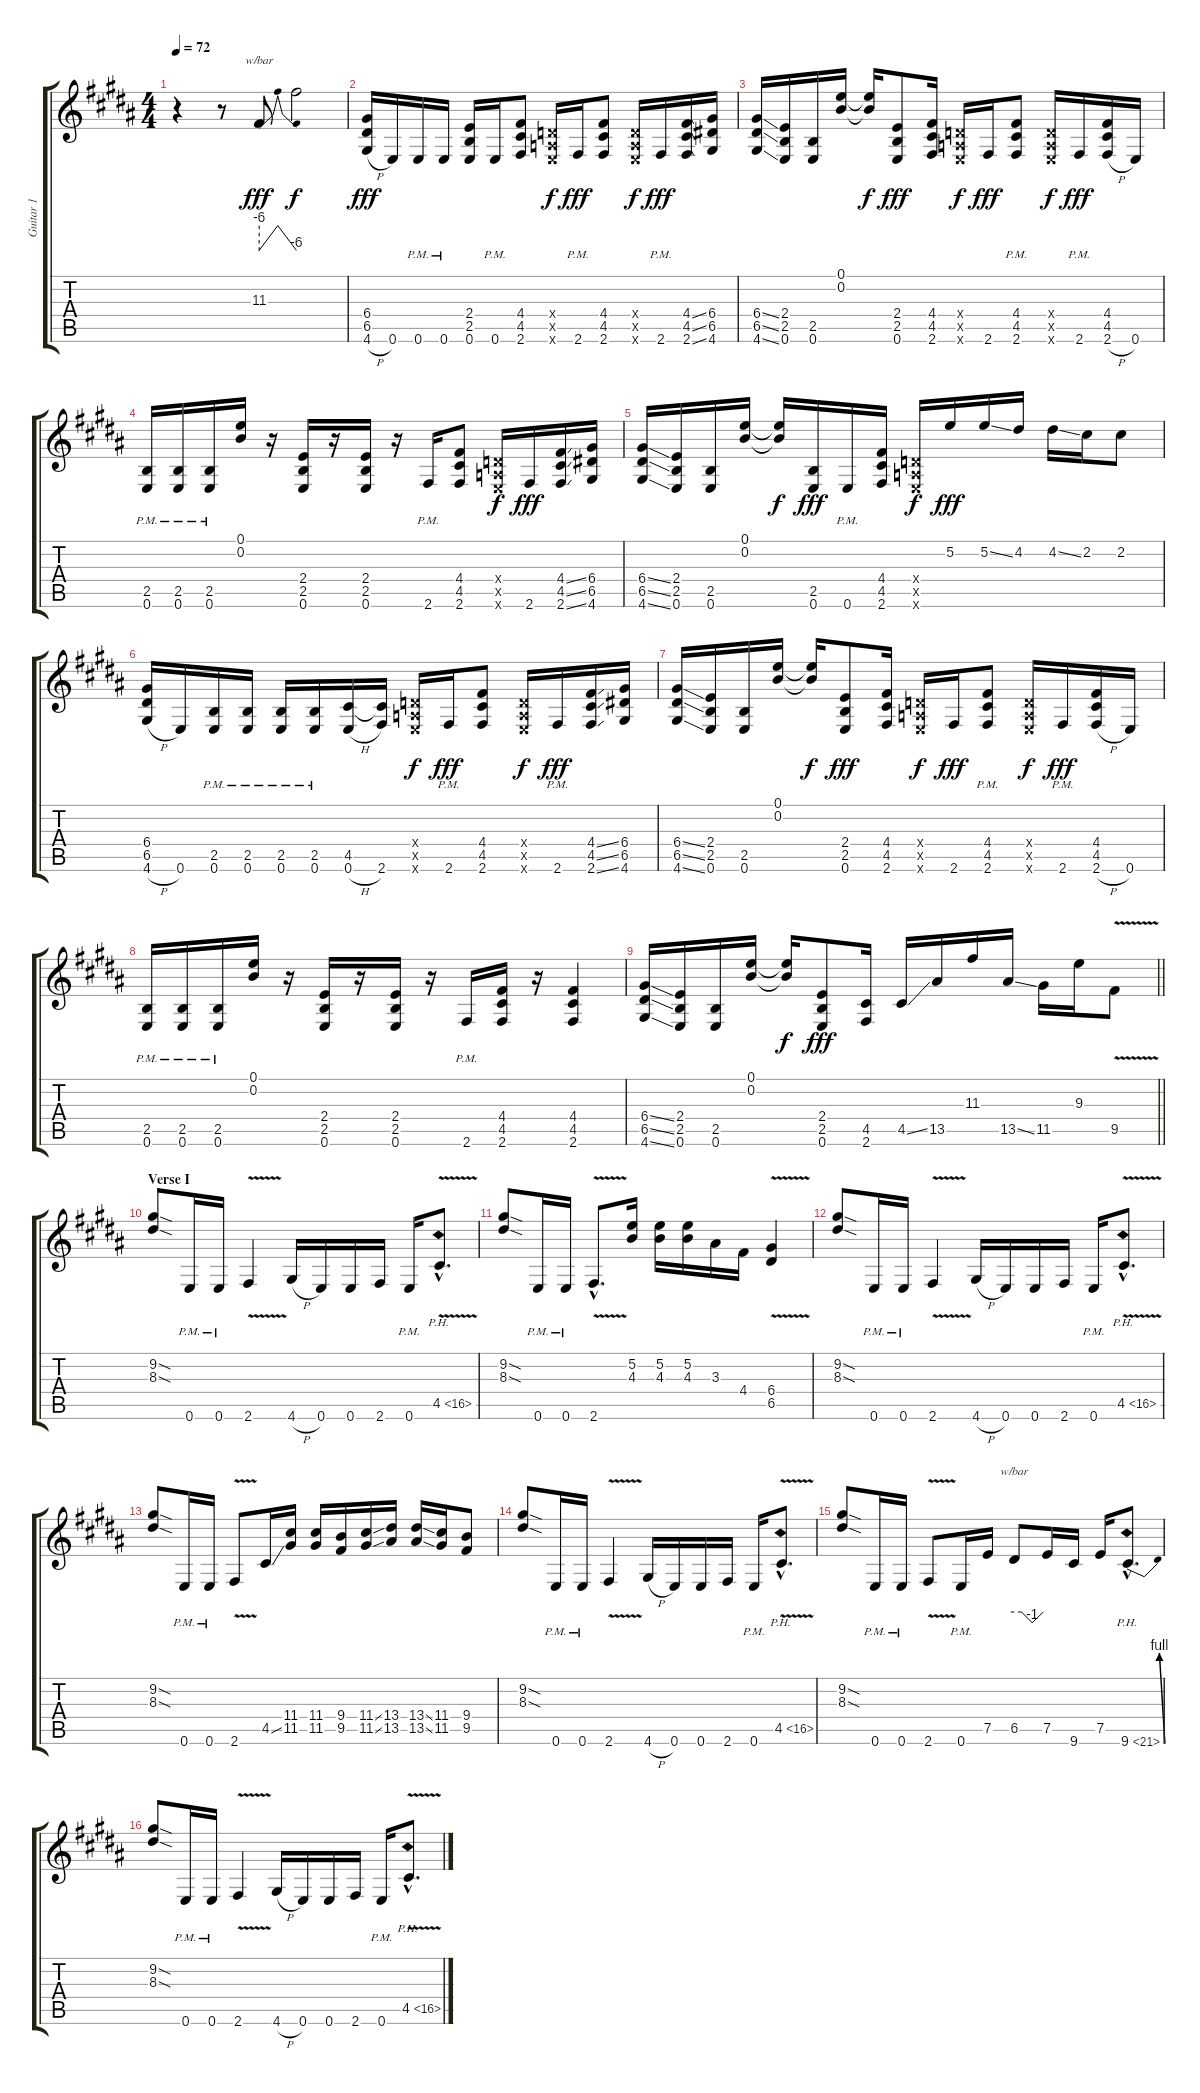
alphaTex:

\track ("Guitar 1" "Guitar 1") {instrument distortionguitar}
\staff {score tabs}
\tuning (E4 B3 G3 D3 A2 E2) {hide}
\ts (4 4)
\tempo 72
\clef g2
\ks b
r.4{dy fff instrument distortionguitar} r.8 11.3.8{tbe (dip default 0 -24 10 0 50 0 60 -24)} 11.3{t}.2{dy f} |
(6.4 6.5 4.6{h}).16{dy fff} 0.6.16 0.6{pm}.16 0.6{pm}.16 (2.4 2.5 0.6).16 0.6{pm}.16 (4.4 4.5 2.6).8 (0.4{x} 0.5{x} 0.6{x}).16{dy f} 2.6{pm}.16{dy fff} (4.4 4.5 2.6).8 (0.4{x} 0.5{x} 0.6{x}).16{dy f} 2.6{pm}.16{dy fff} (4.4{ss} 4.5{ss} 2.6{ss}).16 (6.4 6.5 4.6).16 |
(6.4{ss} 6.5{ss} 4.6{ss}).16 (2.4 2.5 0.6).16 (2.5 0.6).16 (0.1 0.2).16 (0.1{t} 0.2{t}).16{dy f} (2.4 2.5 0.6).8{dy fff} (4.4 4.5 2.6).16 (0.4{x} 0.5{x} 0.6{x}).16{dy f} 2.6.16{dy fff} (4.4{pm} 4.5{pm} 2.6{pm}).8 (0.4{x} 0.5{x} 0.6{x}).16{dy f} 2.6{pm}.16{dy fff} (4.4 4.5 2.6{h}).16 0.6.16 |
(2.5{pm} 0.6{pm}).16 (2.5{pm} 0.6{pm}).16 (2.5{pm} 0.6{pm}).16 (0.1 0.2).16 r.16 (2.4 2.5 0.6).16 r.16 (2.4 2.5 0.6).16 r.16 2.6{pm}.16 (4.4 4.5 2.6).8 (0.4{x} 0.5{x} 0.6{x}).16{dy f} 2.6.16{dy fff} (4.4{ss} 4.5{ss} 2.6{ss}).16 (6.4 6.5 4.6).16 |
(6.4{ss} 6.5{ss} 4.6{ss}).16 (2.4 2.5 0.6).16 (2.5 0.6).16 (0.1 0.2).16 (0.1{t} 0.2{t}).16{dy f} (2.5 0.6).16{dy fff} 0.6{pm}.16 (4.4 4.5 2.6).16 (0.4{x} 0.5{x} 0.6{x}).16{dy f} 5.2.16{dy fff} 5.2{ss}.16 4.2.16 4.2{ss}.16 2.2.16 2.2.8 |
(6.4 6.5 4.6{h}).16 0.6.16 (2.5{pm} 0.6{pm}).16 (2.5{pm} 0.6{pm}).16 (2.5{pm} 0.6{pm}).16 (2.5{pm} 0.6{pm}).16 (4.5 0.6{h}).16 (4.5{t} 2.6).16 (0.4{x} 0.5{x} 0.6{x}).16{dy f} 2.6{pm}.16{dy fff} (4.4 4.5 2.6).8 (0.4{x} 0.5{x} 0.6{x}).16{dy f} 2.6{pm}.16{dy fff} (4.4{ss} 4.5{ss} 2.6{ss}).16 (6.4 6.5 4.6).16 |
(6.4{ss} 6.5{ss} 4.6{ss}).16 (2.4 2.5 0.6).16 (2.5 0.6).16 (0.1 0.2).16 (0.1{t} 0.2{t}).16{dy f} (2.4 2.5 0.6).8{dy fff} (4.4 4.5 2.6).16 (0.4{x} 0.5{x} 0.6{x}).16{dy f} 2.6.16{dy fff} (4.4{pm} 4.5{pm} 2.6{pm}).8 (0.4{x} 0.5{x} 0.6{x}).16{dy f} 2.6{pm}.16{dy fff} (4.4 4.5 2.6{h}).16 0.6.16 |
(2.5{pm} 0.6{pm}).16 (2.5{pm} 0.6{pm}).16 (2.5{pm} 0.6{pm}).16 (0.1 0.2).16 r.16 (2.4 2.5 0.6).16 r.16 (2.4 2.5 0.6).16 r.16 2.6{pm}.16 (4.4 4.5 2.6).16 r.16 (4.4 4.5 2.6).4 |
\barLineRight lightlight
(6.4{ss} 6.5{ss} 4.6{ss}).16 (2.4 2.5 0.6).16 (2.5 0.6).16 (0.1 0.2).16 (0.1{t} 0.2{t}).16{dy f} (2.4 2.5 0.6).8{dy fff} (4.5 2.6).16 4.5{ss}.16 13.5.16 11.3.16 13.5{ss}.16 11.5.16 9.3.16 9.5{v}.8 |
\section ("" "Verse I")
(9.2{sod} 8.3{sod}).8 0.6{pm}.16 0.6{pm}.16 2.6{v}.4 4.6{h}.16 0.6.16 0.6.16 2.6.16 0.6{pm}.16 4.5{ph 12 v hac}.8{d} |
(9.2{sod} 8.3{sod}).8 0.6{pm}.16 0.6{pm}.16 2.6{v hac}.8{d} (5.2 4.3).16 (5.2 4.3).16 (5.2 4.3).16 3.3.16 4.4.16 (6.4{v} 6.5{v}).4 |
(9.2{sod} 8.3{sod}).8 0.6{pm}.16 0.6{pm}.16 2.6{v}.4 4.6{h}.16 0.6.16 0.6.16 2.6.16 0.6{pm}.16 4.5{ph 12 v hac}.8{d} |
(9.2{sod} 8.3{sod}).8 0.6{pm}.16 0.6{pm}.16 2.6{v}.8 4.5{ss}.16 (11.4 11.5).16 (11.4 11.5).16 (9.4 9.5).16 (11.4{ss} 11.5{ss}).16 (13.4 13.5).16 (13.4{ss} 13.5{ss}).16 (11.4 11.5).16 (9.4 9.5).8 |
(9.2{sod} 8.3{sod}).8 0.6{pm}.16 0.6{pm}.16 2.6{v}.4 4.6{h}.16 0.6.16 0.6.16 2.6.16 0.6{pm}.16 4.5{ph 12 v hac}.8{d} |
(9.2{sod} 8.3{sod}).8 0.6{pm}.16 0.6{pm}.16 2.6{v}.8 0.6{pm}.16 7.5.16 6.5.8{tbe (custom default 0 0 15 0 37 -4 60 0)} 7.5.16 9.6.16 7.5.16 9.6{be (bend 0 0 60 4) ph 12 hac}.8{d} |
(9.2{sod} 8.3{sod}).8 0.6{pm}.16 0.6{pm}.16 2.6{v}.4 4.6{h}.16 0.6.16 0.6.16 2.6.16 0.6{pm}.16 4.5{ph 12 v hac}.8{d}
